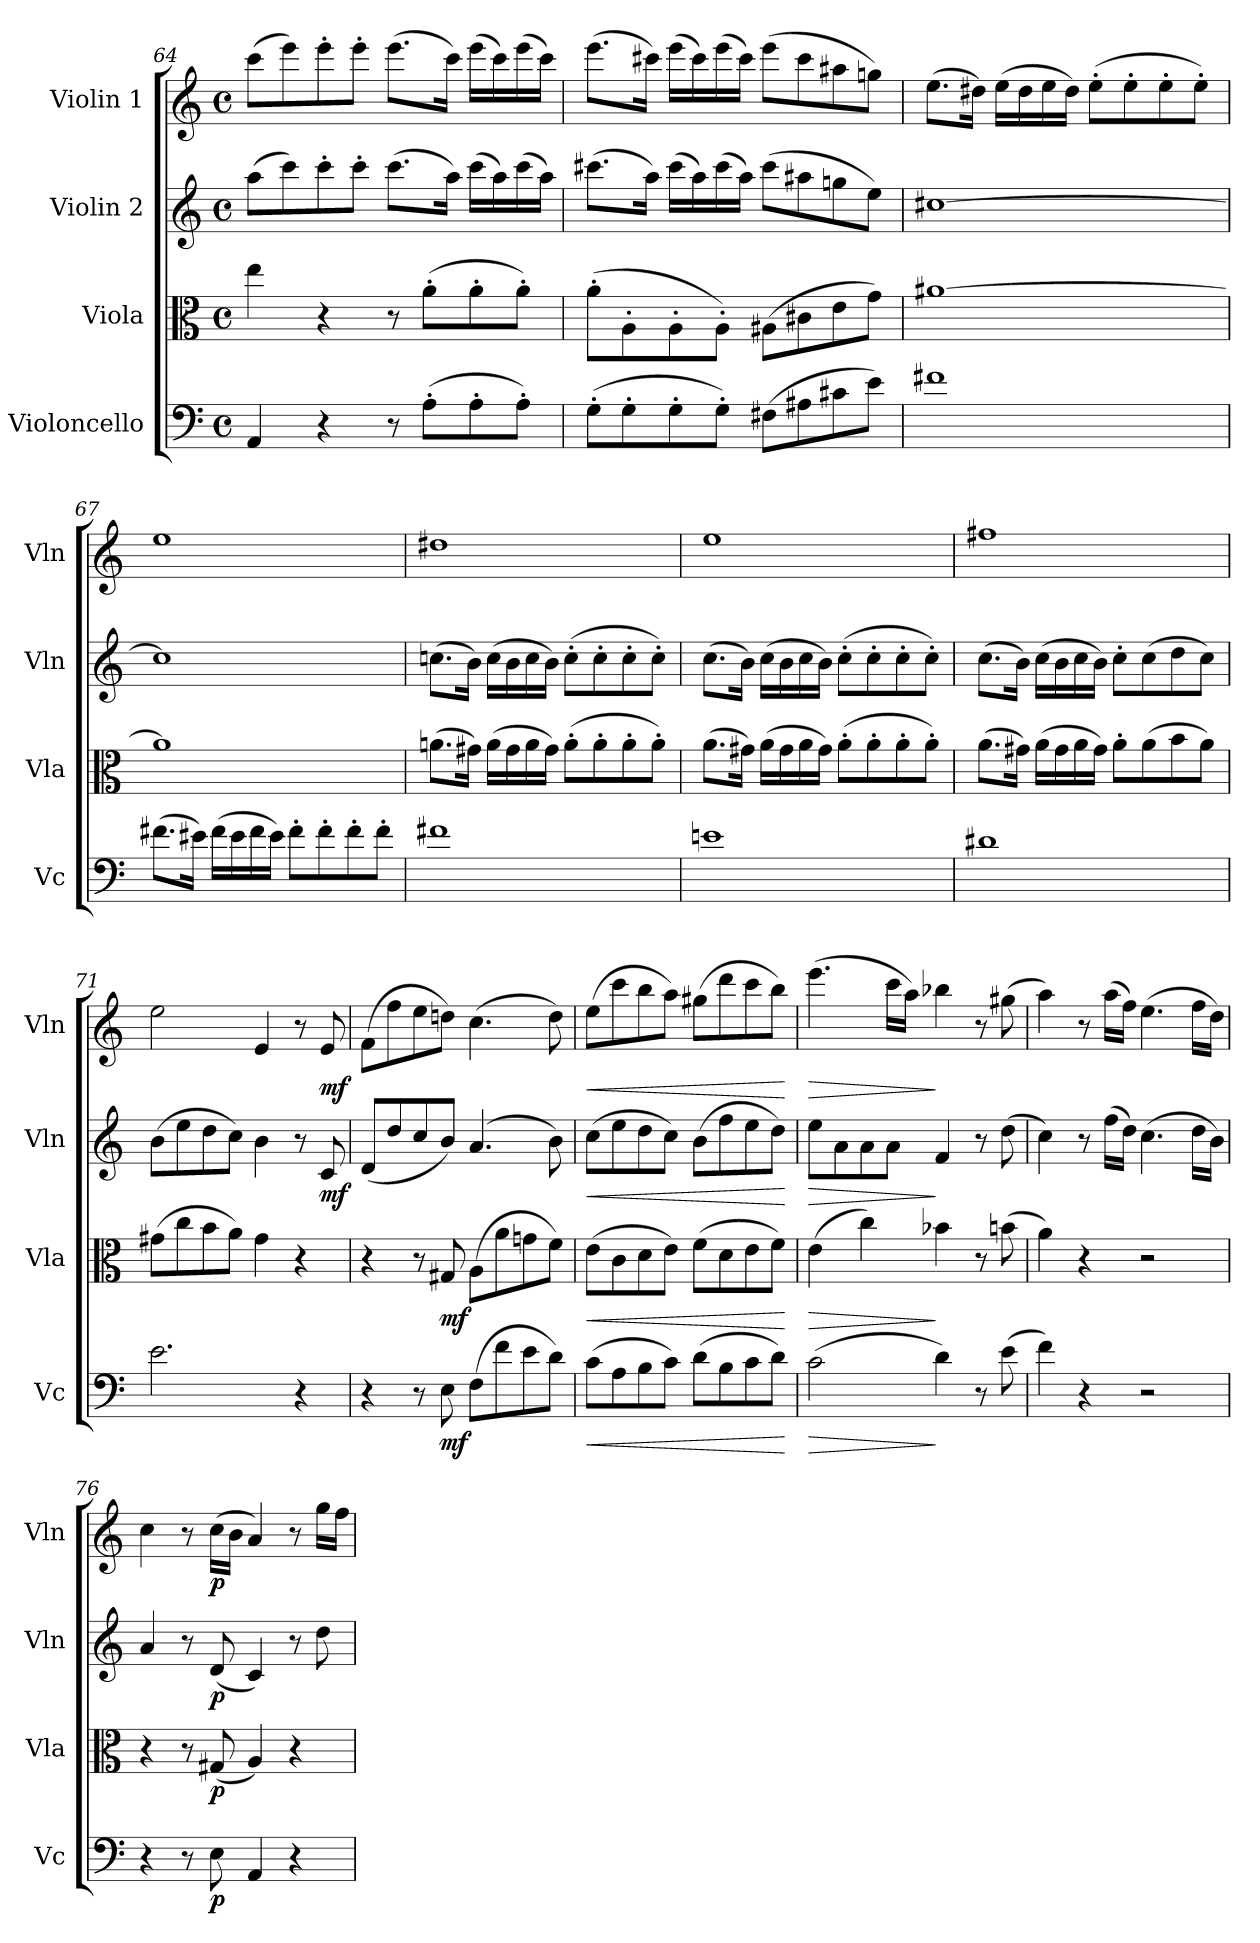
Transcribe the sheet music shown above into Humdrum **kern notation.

**kern	**dynam	**kern	**dynam	**kern	**dynam	**kern	**dynam
*part4	*part4	*part3	*part3	*part2	*part2	*part1	*part1
*staff4	*staff4	*staff3	*staff3	*staff2	*staff2	*staff1	*staff1
*I"Violoncello	*	*I"Viola	*	*I"Violin 2	*	*I"Violin 1	*
*I'Vc	*	*I'Vla	*	*I'Vln	*	*I'Vln	*
*clefF4	*	*clefC3	*	*clefG2	*	*clefG2	*
*k[]	*	*k[]	*	*k[]	*	*k[]	*
*M4/4	*	*M4/4	*	*M4/4	*	*M4/4	*
*met(c)	*	*met(c)	*	*met(c)	*	*met(c)	*
=64	=64	=64	=64	=64	=64	=64	=64
4AA/	.	4ee\	.	(>8aa\L	.	(>8ccc\L	.
.	.	.	.	8ccc\)	.	8eee\)	.
4r	.	4r	.	8ccc'\	.	8eee'\	.
.	.	.	.	8ccc'\J	.	8eee'\J	.
8r	.	8r	.	(>8.ccc\L	.	(>8.eee\L	.
(>8A'\L	.	(>8a'\L	.	.	.	.	.
.	.	.	.	16aa\Jk)	.	16ccc\Jk)	.
8A'\	.	8a'\	.	(>16ccc\LL	.	(>16eee\LL	.
.	.	.	.	16aa\)	.	16ccc\)	.
8A'\J)	.	8a'\J)	.	(>16ccc\	.	(>16eee\	.
.	.	.	.	16aa\JJ)	.	16ccc\JJ)	.
!!LO:LB:g=z
=65	=65	=65	=65	=65	=65	=65	=65
(>8G'\L	.	(>8a'\L	.	(>8.ccc#X\L	.	(>8.eee\L	.
8G'\	.	8A'\	.	.	.	.	.
.	.	.	.	16aa\Jk)	.	16ccc#X\Jk)	.
8G'\	.	8A'\	.	(>16ccc#\LL	.	(>16eee\LL	.
.	.	.	.	16aa\)	.	16ccc#\)	.
8G'\J)	.	8A'\J)	.	(>16ccc#\	.	(>16eee\	.
.	.	.	.	16aa\JJ)	.	16ccc#\JJ)	.
(>8F#X\L	.	(>8A#X\L	.	(>8ccc#\L	.	(>8eee\L	.
8A#X\	.	8c#X\	.	8aa#X\	.	8ccc#\	.
8c#X\	.	8e\	.	8ggn\	.	8aa#X\	.
8e\J)	.	8g\J)	.	8ee\J)	.	8ggn\J)	.
=66	=66	=66	=66	=66	=66	=66	=66
1f#X	.	[1a#X	.	[1cc#X	.	(>8.ee\L	.
.	.	.	.	.	.	16dd#X\Jk)	.
.	.	.	.	.	.	(>16ee\LL	.
.	.	.	.	.	.	16dd#\	.
.	.	.	.	.	.	16ee\	.
.	.	.	.	.	.	16dd#\JJ)	.
.	.	.	.	.	.	(>8ee'\L	.
.	.	.	.	.	.	8ee'\	.
.	.	.	.	.	.	8ee'\	.
.	.	.	.	.	.	8ee'\J)	.
=67	=67	=67	=67	=67	=67	=67	=67
(>8.f#X\L	.	1a#]	.	1cc#]	.	1ee	.
16e#X\Jk)	.	.	.	.	.	.	.
(>16f#\LL	.	.	.	.	.	.	.
16e#\	.	.	.	.	.	.	.
16f#\	.	.	.	.	.	.	.
16e#\JJ)	.	.	.	.	.	.	.
8f#'\L	.	.	.	.	.	.	.
8f#'\	.	.	.	.	.	.	.
8f#'\	.	.	.	.	.	.	.
8f#'\J	.	.	.	.	.	.	.
=68	=68	=68	=68	=68	=68	=68	=68
1f#X	.	(>8.an\L	.	(>8.ccn\L	.	1dd#X	.
.	.	16g#X\Jk)	.	16b\Jk)	.	.	.
.	.	(>16a\LL	.	(>16cc\LL	.	.	.
.	.	16g#\	.	16b\	.	.	.
.	.	16a\	.	16cc\	.	.	.
.	.	16g#\JJ)	.	16b\JJ)	.	.	.
.	.	(>8a'\L	.	(>8cc'\L	.	.	.
.	.	8a'\	.	8cc'\	.	.	.
.	.	8a'\	.	8cc'\	.	.	.
.	.	8a'\J)	.	8cc'\J)	.	.	.
!!LO:LB:g=z
=69	=69	=69	=69	=69	=69	=69	=69
1en	.	(>8.a\L	.	(>8.cc\L	.	1ee	.
.	.	16g#X\Jk)	.	16b\Jk)	.	.	.
.	.	(>16a\LL	.	(>16cc\LL	.	.	.
.	.	16g#\	.	16b\	.	.	.
.	.	16a\	.	16cc\	.	.	.
.	.	16g#\JJ)	.	16b\JJ)	.	.	.
.	.	(>8a'\L	.	(>8cc'\L	.	.	.
.	.	8a'\	.	8cc'\	.	.	.
.	.	8a'\	.	8cc'\	.	.	.
.	.	8a'\J)	.	8cc'\J)	.	.	.
=70	=70	=70	=70	=70	=70	=70	=70
1d#X	.	(>8.a\L	.	(>8.cc\L	.	1ff#X	.
.	.	16g#X\Jk)	.	16b\Jk)	.	.	.
.	.	(>16a\LL	.	(>16cc\LL	.	.	.
.	.	16g#\	.	16b\	.	.	.
.	.	16a\	.	16cc\	.	.	.
.	.	16g#\JJ)	.	16b\JJ)	.	.	.
.	.	8a'\L	.	8cc'\L	.	.	.
.	.	(>8a\	.	(>8cc\	.	.	.
.	.	8b\	.	8dd\	.	.	.
.	.	8a\J)	.	8cc\J)	.	.	.
=71	=71	=71	=71	=71	=71	=71	=71
2.e\	.	(>8g#X\L	.	(>8b\L	.	2ee\	.
.	.	8cc\	.	8ee\	.	.	.
.	.	8b\	.	8dd\	.	.	.
.	.	8a\J)	.	8cc\J)	.	.	.
.	.	4g#\	.	4b\	.	4e/	.
4r	.	4r	.	8r	.	8r	.
!	!	!	!	!	!LO:DY:b	!	!LO:DY:b
.	.	.	.	8c/	mf	8e/	mf
=72	=72	=72	=72	=72	=72	=72	=72
4r	.	4r	.	(<8d/L	.	(>8f\L	.
.	.	.	.	8dd/	.	8ff\	.
8r	.	8r	.	8cc/	.	8ee\	.
!	!LO:DY:b	!	!LO:DY:b	!	!	!	!
8E\	mf	8G#X/	mf	8b/J)	.	8ddn\J)	.
(>8F\L	.	(>8A\L	.	(>4.a/	.	(>4.cc\	.
8f\	.	8a\	.	.	.	.	.
8e\	.	8gn\	.	.	.	.	.
8d\J)	.	8f\J)	.	8b\)	.	8dd\)	.
=73	=73	=73	=73	=73	=73	=73	=73
!	!LO:HP:b	!	!LO:HP:b	!	!LO:HP:b	!	!LO:HP:b
(>8c\L	<	(>8e\L	<	(>8cc\L	<	(>8ee\L	<
8A\	.	8c\	.	8ee\	.	8ccc\	.
8B\	.	8d\	.	8dd\	.	8bb\	.
8c\J)	.	8e\J)	.	8cc\J)	.	8aa\J)	.
(>8d\L	.	(>8f\L	.	(>8b\L	.	(>8gg#X\L	.
8B\	.	8d\	.	8ff\	.	8ddd\	.
8c\	.	8e\	.	8ee\	.	8ccc\	.
8d\J)	.	8f\J)	.	8dd\J)	.	8bb\J)	.
.	[	.	[	.	[	.	[
!!LO:PB:g=z
=74	=74	=74	=74	=74	=74	=74	=74
!	!LO:HP:b	!	!LO:HP:b	!	!LO:HP:b	!	!LO:HP:b
(>2c\	>	(>4e\	>	8ee\L	>	(>4.eee\	>
.	.	.	.	8a\	.	.	.
.	.	4cc\)	.	8a\	.	.	.
.	.	.	.	8a\J	.	16ccc\LL	.
.	.	.	.	.	.	16aa\JJ)	.
4d\)	]	4b-X\	]	4f/	]	4bb-X\	]
8r	.	8r	.	8r	.	8r	.
(>8e\	.	(>8bn\	.	(>8dd\	.	(>8gg#X\	.
=75	=75	=75	=75	=75	=75	=75	=75
4f\)	.	4a\)	.	4cc\)	.	4aa\)	.
4r	.	4r	.	8r	.	8r	.
.	.	.	.	(>16ff\LL	.	(>16aa\LL	.
.	.	.	.	16dd\JJ)	.	16ff\JJ)	.
2r	.	2r	.	(>4.cc\	.	(>4.ee\	.
.	.	.	.	16dd\LL	.	16ff\LL	.
.	.	.	.	16b\JJ)	.	16dd\JJ)	.
=76	=76	=76	=76	=76	=76	=76	=76
4r	.	4r	.	4a/	.	4cc\	.
8r	.	8r	.	8r	.	8r	.
!	!LO:DY:b	!	!LO:DY:b	!	!LO:DY:b	!	!LO:DY:b
8E\	p	(<8G#X/	p	(<8d/	p	(>16cc\LL	p
.	.	.	.	.	.	16b\JJ	.
4AA/	.	4A/)	.	4c/)	.	4a/)	.
4r	.	4r	.	8r	.	8r	.
.	.	.	.	8dd\	.	16gg\LL	.
.	.	.	.	.	.	16ff\JJ	.
=	=	=	=	=	=	=	=
*-	*-	*-	*-	*-	*-	*-	*-
